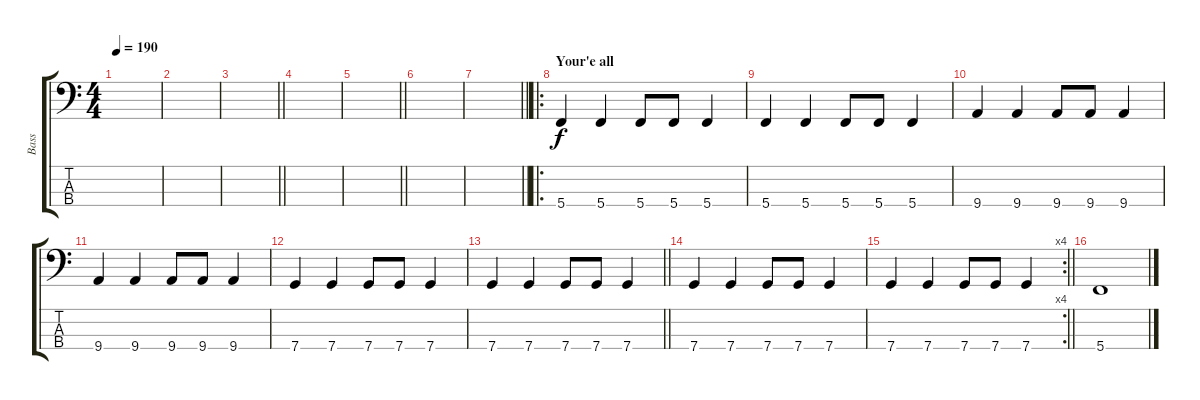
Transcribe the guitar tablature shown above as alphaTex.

\track ("Bass" "Bass") {instrument electricbassfinger}
\staff {score tabs}
\tuning (F2 C2 G1 C1) {hide}
\ts (4 4)
\tempo 190
\clef f4
\ks c
|
|
\barLineRight lightlight
|
|
\barLineRight lightlight
|
|
\barLineRight lightlight
|
\ro
\section ("" "Your'e all")
5.4.4 5.4.4 5.4.8 5.4.8 5.4.4 |
5.4.4 5.4.4 5.4.8 5.4.8 5.4.4 |
9.4.4 9.4.4 9.4.8 9.4.8 9.4.4 |
9.4.4 9.4.4 9.4.8 9.4.8 9.4.4 |
7.4.4 7.4.4 7.4.8 7.4.8 7.4.4 |
\barLineRight lightlight
7.4.4 7.4.4 7.4.8 7.4.8 7.4.4 |
7.4.4 7.4.4 7.4.8 7.4.8 7.4.4 |
\rc 4
\barLineRight lightlight
7.4.4 7.4.4 7.4.8 7.4.8 7.4.4 |
5.4.1
